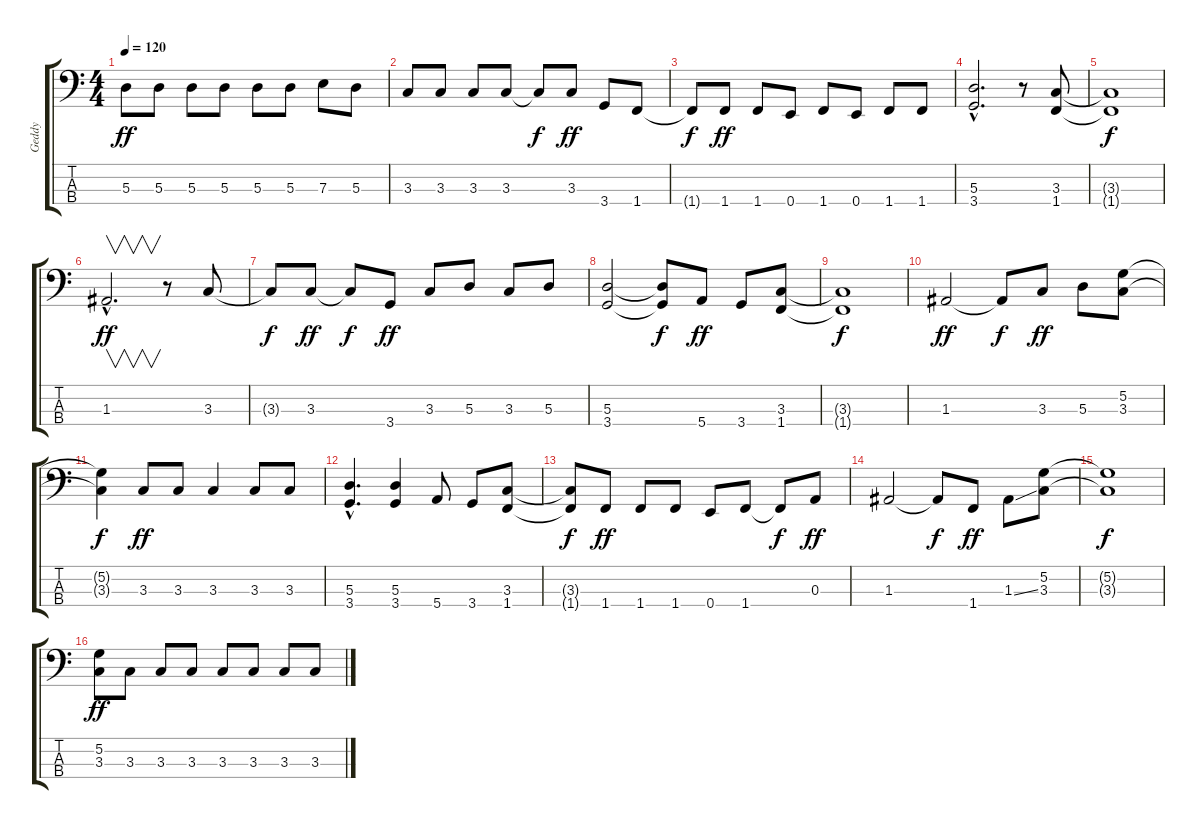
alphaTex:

\track ("Geddy" "Geddy") {instrument electricbasspick}
\staff {score tabs}
\tuning (G2 D2 A1 E1) {hide}
\ts (4 4)
\tempo 120
\clef f4
\ks c
5.3.8{dy ff} 5.3.8 5.3.8 5.3.8 5.3.8 5.3.8 7.3.8 5.3.8 |
3.3.8 3.3.8 3.3.8 3.3.8 3.3{t}.8{dy f} 3.3.8{dy ff} 3.4.8 1.4.8 |
1.4{t}.8{dy f} 1.4.8{dy ff} 1.4.8 0.4.8 1.4.8 0.4.8 1.4.8 1.4.8 |
(5.3{hac} 3.4{hac}).2{d} r.8 (3.3 1.4).8 |
(3.3{t} 1.4{t}).1{dy f} |
1.3{hac}.2{v d dy ff} r.8 3.3.8 |
3.3{t}.8{dy f} 3.3.8{dy ff} 3.3{t}.8{dy f} 3.4.8{dy ff} 3.3.8 5.3.8 3.3.8 5.3.8 |
(5.3 3.4).2 (5.3{t} 3.4{t}).8{dy f} 5.4.8{dy ff} 3.4.8 (3.3 1.4).8 |
(3.3{t} 1.4{t}).1{dy f} |
1.3.2{dy ff} 1.3{t}.8{dy f} 3.3.8{dy ff} 5.3.8 (5.2 3.3).8 |
(5.2{t} 3.3{t}).4{dy f} 3.3.8{dy ff} 3.3.8 3.3.4 3.3.8 3.3.8 |
(5.3{hac} 3.4{hac}).4{d} (5.3 3.4).4 5.4.8 3.4.8 (3.3 1.4).8 |
(3.3{t} 1.4{t}).8{dy f} 1.4.8{dy ff} 1.4.8 1.4.8 0.4.8 1.4.8 1.4{t}.8{dy f} 0.3.8{dy ff} |
1.3.2 1.3{t}.8{dy f} 1.4.8{dy ff} 1.3{ss}.8 (5.2 3.3).8 |
(5.2{t} 3.3{t}).1{dy f} |
(5.2 3.3).8{dy ff} 3.3.8 3.3.8 3.3.8 3.3.8 3.3.8 3.3.8 3.3.8
